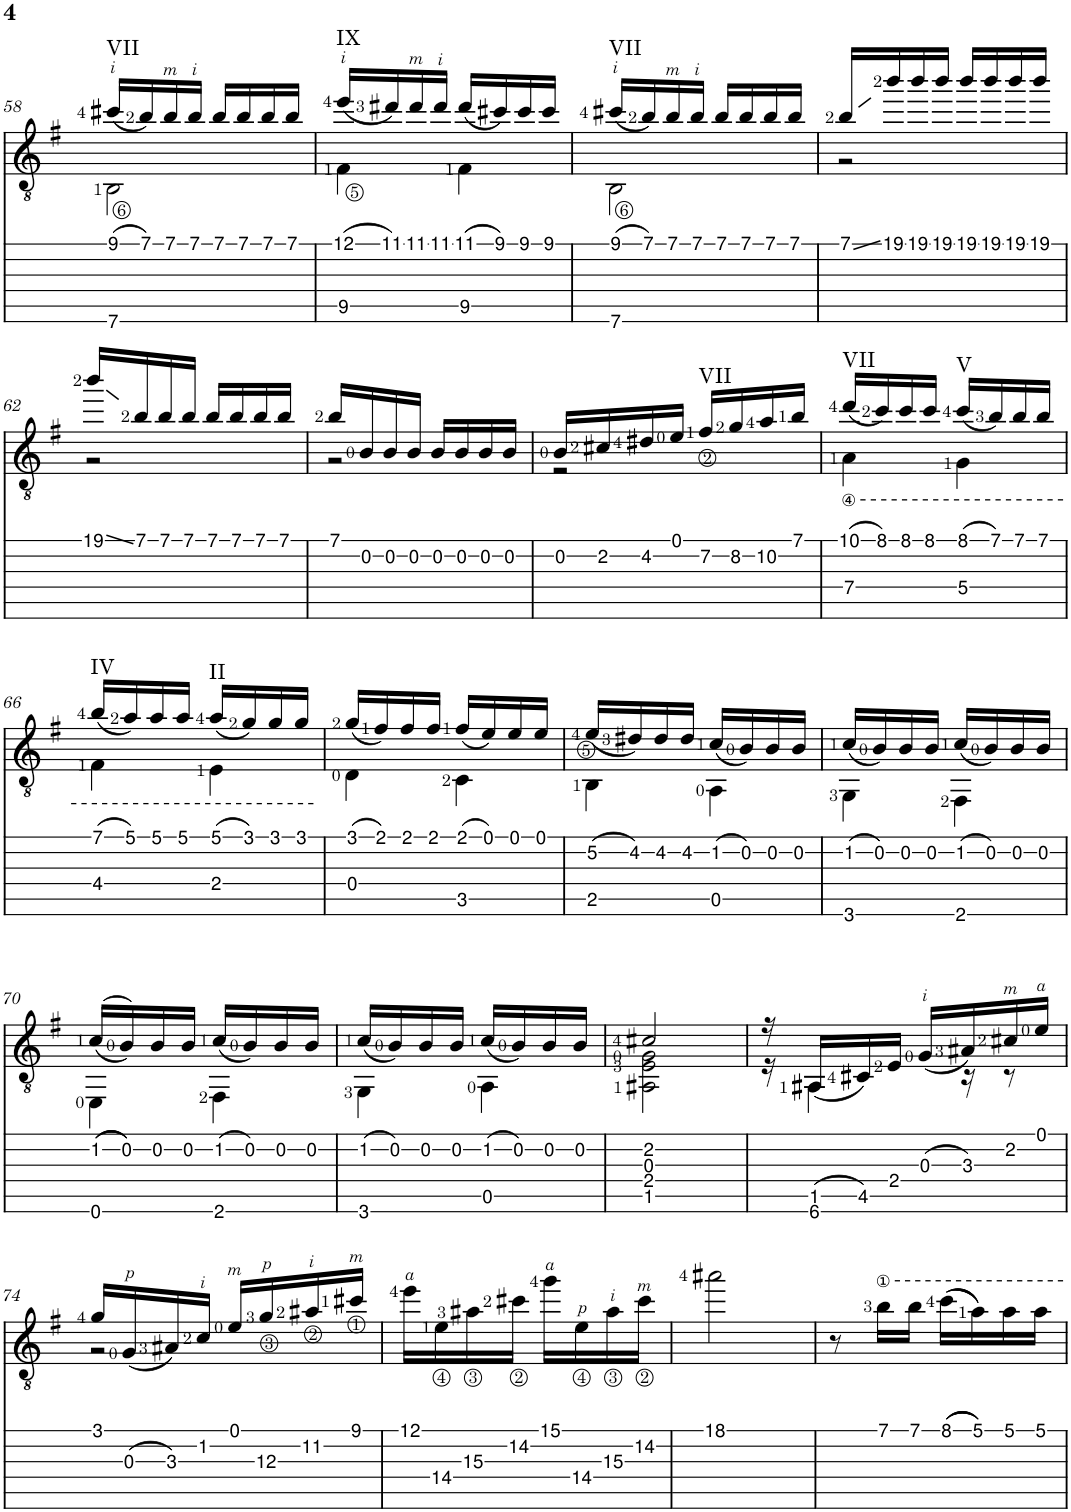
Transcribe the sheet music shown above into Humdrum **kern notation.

**kern	**kern
*part1	*part1
*staff2	*staff1
*I"Guitar	*
!!LO:PB:g=z
*	*clefGv2
*k[f#]	*k[f#]
*e:	*e:
*M2/4	*M2/4
=58	=58
*^	*^
!	!	!LO:TX:a:t=VII	!
16cc#XLL	2BB	(<16cc#X/LL	2BB\
16bJ	.	16b/)	.
16bL	.	16b/	.
16bJJ	.	16b/JJ	.
16bLL	.	16b/LL	.
16bJ	.	16b/	.
16bL	.	16b/	.
16bJJ	.	16b/JJ	.
=59	=59	=59	=59
!	!	!LO:TX:a:t=IX	!
16eeLL	4F#	(<16ee/LL	4F#\
16dd#XJ	.	16dd#X/)	.
16dd#L	.	16dd#/	.
16dd#JJ	.	16dd#/JJ	.
16dd#LL	4F#	(<16dd#/LL	4F#\
16cc#XJ	.	16cc#X/)	.
16cc#L	.	16cc#/	.
16cc#JJ	.	16cc#/JJ	.
=60	=60	=60	=60
!	!	!LO:TX:a:t=VII	!
16cc#XLL	2BB	(<16cc#X/LL	2BB\
16bJ	.	16b/)	.
16bL	.	16b/	.
16bJJ	.	16b/JJ	.
16bLL	.	16b/LL	.
16bJ	.	16b/	.
16bL	.	16b/	.
16bJJ	.	16b/JJ	.
=61	=61	=61	=61
16bLL	2r	16b/LL	2r
16bbJ	.	16bb/	.
16bbL	.	16bb/	.
16bbJJ	.	16bb/JJ	.
16bbLL	.	16bb/LL	.
16bbJ	.	16bb/	.
16bbL	.	16bb/	.
16bbJJ	.	16bb/JJ	.
!!LO:LB:g=z	!!
=62	=62	=62	=62
16bbLL	2r	16bb/LL	2r
16bJ	.	16b/	.
16bL	.	16b/	.
16bJJ	.	16b/JJ	.
16bLL	.	16b/LL	.
16bJ	.	16b/	.
16bL	.	16b/	.
16bJJ	.	16b/JJ	.
=63	=63	=63	=63
16bLL	2r	16b/LL	2r
16BJ	.	16B/	.
16BL	.	16B/	.
16BJJ	.	16B/JJ	.
16BLL	.	16B/LL	.
16BJ	.	16B/	.
16BL	.	16B/	.
16BJJ	.	16B/JJ	.
=64	=64	=64	=64
16BLL	2r	16B/LL	2r
16c#XJ	.	16c#X/	.
16d#XL	.	16d#X/	.
16eJJ	.	16e/JJ	.
!	!	!LO:TX:a:t=VII	!
16f#LL	.	16f#/LL	.
16gJ	.	16g/	.
16aL	.	16a/	.
16bJJ	.	16b/JJ	.
=65	=65	=65	=65
!	!	!LO:TX:a:t=VII	!
!	!	!LO:TX:b:t=④	!
16ddLL	4A	(<16dd/LL	4A\
16ccJ	.	16cc/)	.
16ccL	.	16cc/	.
16ccJJ	.	16cc/JJ	.
!	!	!LO:TX:a:t=V	!
16ccLL	4G	(<16cc/LL	4G\
16bJ	.	16b/)	.
16bL	.	16b/	.
16bJJ	.	16b/JJ	.
!!LO:LB:g=z	!!
=66	=66	=66	=66
!	!	!LO:TX:a:t=IV	!
16bLL	4F#	(<16b/LL	4F#\
16aJ	.	16a/)	.
16aL	.	16a/	.
16aJJ	.	16a/JJ	.
!	!	!LO:TX:a:t=II	!
16aLL	4E	(<16a/LL	4E\
16gJ	.	16g/)	.
16gL	.	16g/	.
16gJJ	.	16g/JJ	.
=67	=67	=67	=67
16gLL	4D	(<16g/LL	4D\
16f#J	.	16f#/)	.
16f#L	.	16f#/	.
16f#JJ	.	16f#/JJ	.
16f#LL	4C	(<16f#/LL	4C\
16eJ	.	16e/)	.
16eL	.	16e/	.
16eJJ	.	16e/JJ	.
=68	=68	=68	=68
16eLL	4BB	(<16e/LL	4BB\
16d#XJ	.	16d#X/)	.
16d#L	.	16d#/	.
16d#JJ	.	16d#/JJ	.
16cLL	4AA	(<16c/LL	4AA\
16BJ	.	16B/)	.
16BL	.	16B/	.
16BJJ	.	16B/JJ	.
=69	=69	=69	=69
16cLL	4GG	(<16c/LL	4GG\
16BJ	.	16B/)	.
16BL	.	16B/	.
16BJJ	.	16B/JJ	.
16cLL	4FF#	(<16c/LL	4FF#\
16BJ	.	16B/)	.
16BL	.	16B/	.
16BJJ	.	16B/JJ	.
!!LO:LB:g=z	!!
=70	=70	=70	=70
16cLL	4EE	((<16c/LL	4EE\
16BJ	.	16B/))	.
16BL	.	16B/	.
16BJJ	.	16B/JJ	.
16cLL	4FF#	(<16c/LL	4FF#\
16BJ	.	16B/)	.
16BL	.	16B/	.
16BJJ	.	16B/JJ	.
=71	=71	=71	=71
16cLL	4GG	(<16c/LL	4GG\
16BJ	.	16B/)	.
16BL	.	16B/	.
16BJJ	.	16B/JJ	.
16cLL	4AA	(<16c/LL	4AA\
16BJ	.	16B/)	.
16BL	.	16B/	.
16BJJ	.	16B/JJ	.
=72	=72	=72	=72
2c#X	2AA#X 2E 2G	2c#X/	2AA#X\ 2E\ 2G\
=73	=73	=73	=73
16r	16r	16r	16r
16AA#XLL	4AA#	(<16AA#X/LL	4AA#\
16C#X	.	16C#X/)	.
16EJJ	.	16E/JJ	.
16GLL	.	(<16G/LL	.
16A#XJ	16r	16A#X/)	16r
16c#XL	8r	16c#X/	8r
16eJJ	.	16e/JJ	.
!!LO:LB:g=z	!!
=74	=74	=74	=74
16gLL	2r	16g/LL	2r
16GJ	.	(<16G/	.
16A#XL	.	16A#X/)	.
16cJJ	.	16c/JJ	.
16eLL	.	16e/LL	.
16gJ	.	16g/	.
16a#XL	.	16a#X/	.
16cc#XJJ	.	16cc#X</JJ	.
*v	*v	*	*
*	*v	*v
=75	=75
16eeLL	16ee\LL
16eJ	16e<\
16a#XL	16a#X<\
16cc#XJJ	16cc#X<\JJ
16ggLL	16gg\LL
16eJ	16e<\
16a#L	16a#<\
16cc#JJ	16cc#<\JJ
=76	=76
2aa#X	2aa#X\
=77	=77
8r	8r
!	!LO:TX:a:t=①
16bLL	16b\LL
16bJJ	16b\JJ
16ccLL	((16cc\LL
16aJ	16a\))
16aL	16a\
16aJJ	16a\JJ
=	=
*-	*-
